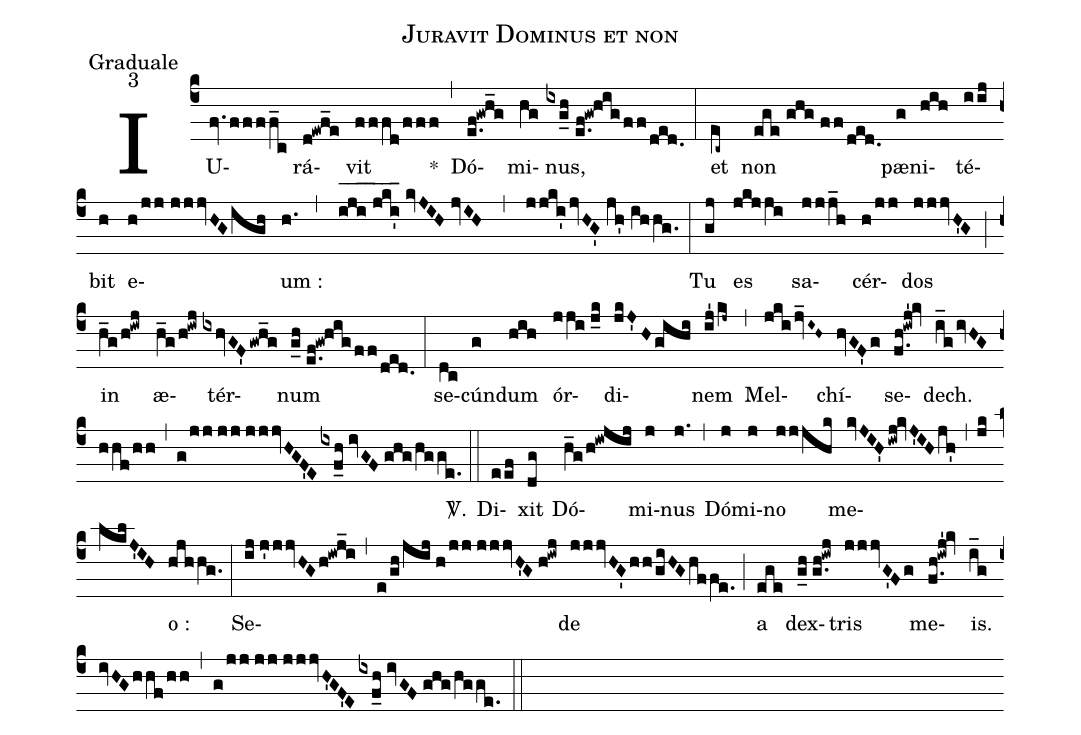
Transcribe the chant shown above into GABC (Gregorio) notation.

name:Juravit Dominus et non;
office-part:Graduale;
mode:3;
%%
(c4) IU(fv.ffff_c)rá(d!ewf_e)vit(fffd/fff) *(,) Dó(e.f!gwh_g)mi(hg)nus,(ixg_h//e.f!gw!hig/ff/ded.) (:) et(ec~) non(ege//ghg//ff/ded.) pæ(g)ni(hih)té(iij)bit(h) e(h/jj//jjjvHG/igh)um~:(h.,iji___//jki'___//kvJIH//jvIH,jjki'/jvHG'//jh'//ihhg.) (:) Tu(gj) es(jkjji) sa(jj/j_h)cér(h/jj)dos(jjjvH'G) (;) in(h_g/h!iwj) æ(h_g/h!iwj)tér(ixhvGF'/gwh_g)num(g_h//e.f!gw!hig/ff/ded.) (:) se(dc)cún(g)dum(hih)  ór(jji//j_k)di(jkJ'H/gihi)nem(ij'1/kj~) (,) Mel(jki/jv_I~H~)chí(hvGF'g)se(f.h!iwj'1!kv)dech.(i_givHG/hhf/hh,g/jj//jj//jjjvHGF'Eixf_h//ivGF//ghg/hgge.)

<sp>V/</sp>.(::) Di(eef)xit(dg) Dó(h_g/h!iwjij)mi(j)nus(j.) (,) Dó(j)mi(j)no(jjjhk) me(kvJIH'/iwj!kvJ'IH/jh',jk/lklJ'IH)o~:(hjhhg.) (:) Se(ij//j'jjvHGh!iwj_i,e/gh/jij///h/jj//jjjvH'G//h!iwj)de(jjjvHG'/hh/giHG/hffe.) (;) a(ege) dex(g_h//g.h!iwj)tris(jjjvG'Fg) me(f.h!iwj'!kv)is.(i_g) (ivHG/hhf/hh) (,) (g/jj//jj//jjjvH'GF'Eixf_h//ivGF//ghg/hgge.) (::)
